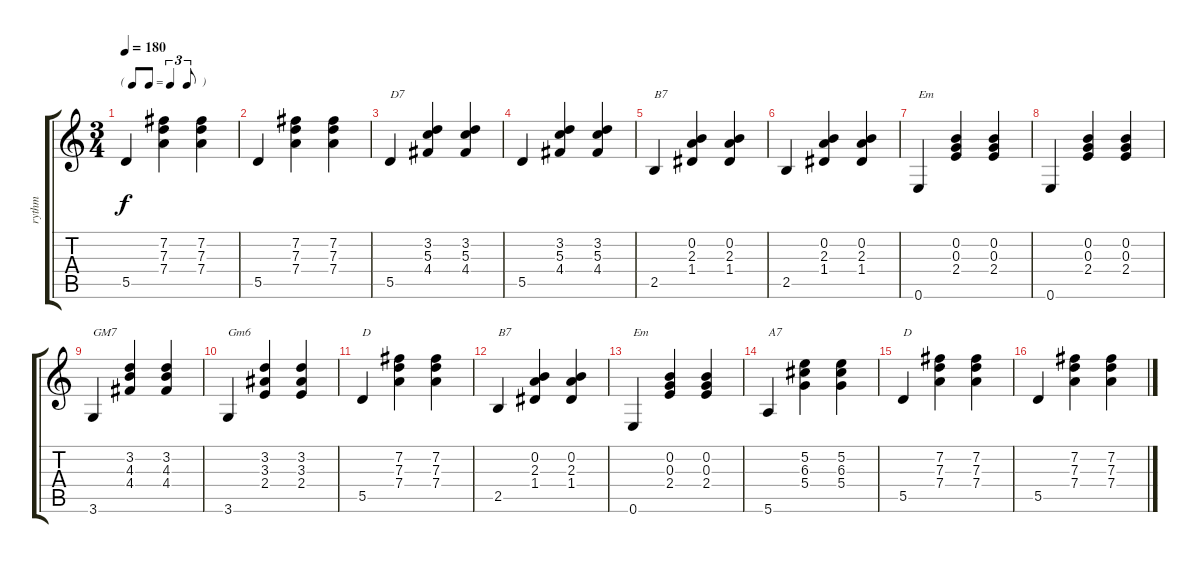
\track ("rythm" "rythm") {instrument acousticguitarsteel}
\staff {score tabs}
\tuning (E4 B3 G3 D3 A2 E2) {hide}
\ts (3 4)
\tf triplet8th
\tempo 180
\clef g2
\ks c
5.5.4{dy f} (7.2 7.3 7.4).4 (7.2 7.3 7.4).4 |
5.5.4 (7.2 7.3 7.4).4 (7.2 7.3 7.4).4 |
5.5.4{txt "D7"} (3.2 5.3 4.4).4 (3.2 5.3 4.4).4 |
5.5.4 (3.2 5.3 4.4).4 (3.2 5.3 4.4).4 |
2.5.4{txt "B7"} (0.2 2.3 1.4).4 (0.2 2.3 1.4).4 |
2.5.4 (0.2 2.3 1.4).4 (0.2 2.3 1.4).4 |
0.6.4{txt "Em"} (0.2 0.3 2.4).4 (0.2 0.3 2.4).4 |
0.6.4 (0.2 0.3 2.4).4 (0.2 0.3 2.4).4 |
3.6.4{txt "GM7"} (3.2 4.3 4.4).4 (3.2 4.3 4.4).4 |
3.6.4{txt "Gm6"} (3.2 3.3 2.4).4 (3.2 3.3 2.4).4 |
5.5.4{txt "D"} (7.2 7.3 7.4).4 (7.2 7.3 7.4).4 |
2.5.4{txt "B7"} (0.2 2.3 1.4).4 (0.2 2.3 1.4).4 |
0.6.4{txt "Em"} (0.2 0.3 2.4).4 (0.2 0.3 2.4).4 |
5.6.4{txt "A7"} (5.2 6.3 5.4).4 (5.2 6.3 5.4).4 |
5.5.4{txt "D"} (7.2 7.3 7.4).4 (7.2 7.3 7.4).4 |
5.5.4 (7.2 7.3 7.4).4 (7.2 7.3 7.4).4
